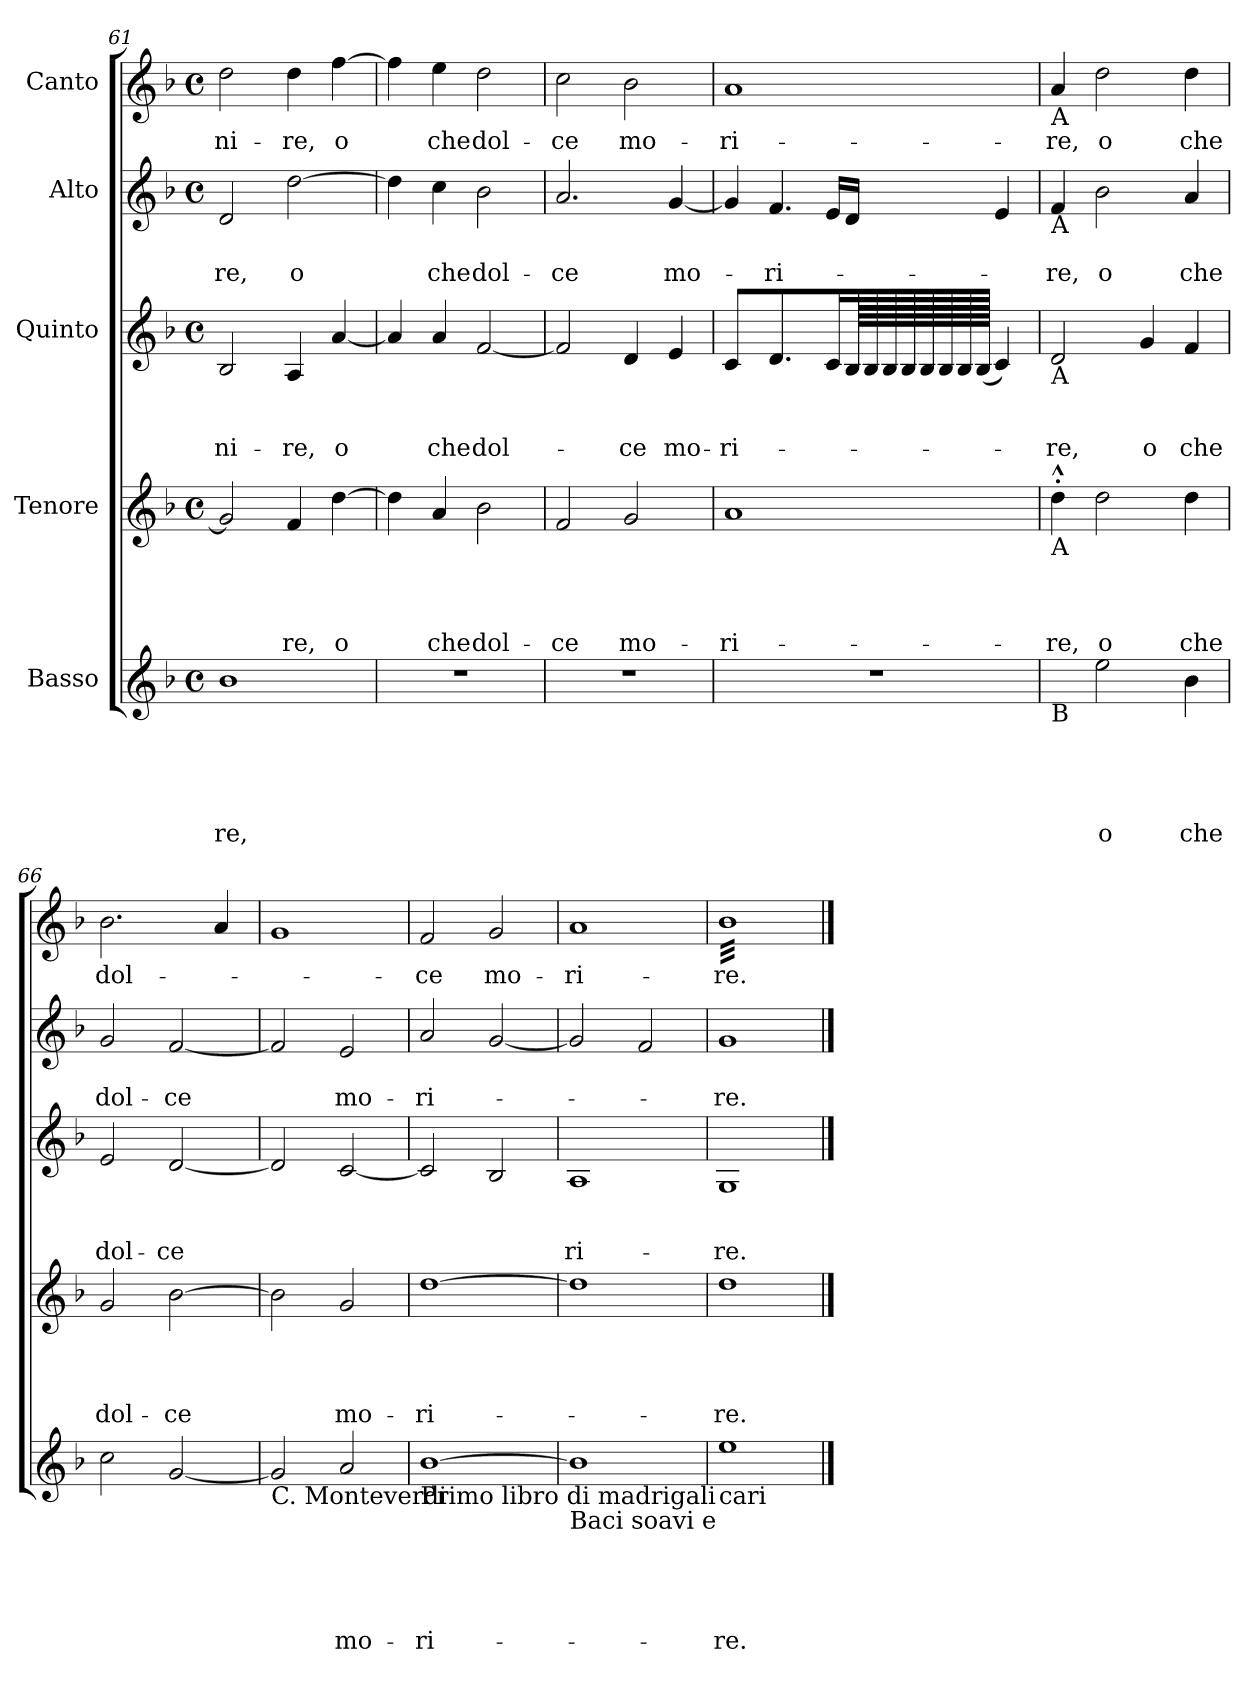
**kern	**text	**text	**text	**text	**text	**kern	**text	**text	**text	**text	**kern	**text	**text	**text	**kern	**text	**text	**kern	**text
*part5	*part5	*part5	*part5	*part5	*part5	*part4	*part4	*part4	*part4	*part4	*part3	*part3	*part3	*part3	*part2	*part2	*part2	*part1	*part1
*staff5	*staff5	*staff5	*staff5	*staff5	*staff5	*staff4	*staff4	*staff4	*staff4	*staff4	*staff3	*staff3	*staff3	*staff3	*staff2	*staff2	*staff2	*staff1	*staff1
*I"Basso	*	*	*	*	*	*I"Tenore	*	*	*	*	*I"Quinto	*	*	*	*I"Alto	*	*	*I"Canto	*
*clefG2	*	*	*	*	*	*clefG2	*	*	*	*	*clefG2	*	*	*	*clefG2	*	*	*clefG2	*
*k[b-]	*	*	*	*	*	*k[b-]	*	*	*	*	*k[b-]	*	*	*	*k[b-]	*	*	*k[b-]	*
*F:	*	*	*	*	*	*F:	*	*	*	*	*F:	*	*	*	*F:	*	*	*F:	*
*M4/4	*	*	*	*	*	*M4/4	*	*	*	*	*M4/4	*	*	*	*M4/4	*	*	*M4/4	*
*met(c)	*	*	*	*	*	*met(c)	*	*	*	*	*met(c)	*	*	*	*met(c)	*	*	*met(c)	*
=61	=61	=61	=61	=61	=61	=61	=61	=61	=61	=61	=61	=61	=61	=61	=61	=61	=61	=61	=61
!	!	!	!	!	!LO:LY:b	!	!	!	!	!	!	!	!	!LO:LY:b	!	!	!LO:LY:b	!	!LO:LY:b
1b-	.	.	.	.	-re,	2g/]	.	.	.	.	2B-/	.	.	-ni-	2d/	.	-re,	2dd\	-ni-
!	!	!	!	!	!	!	!	!	!	!LO:LY:b	!	!	!	!LO:LY:b	!	!	!LO:LY:b	!	!LO:LY:b
.	.	.	.	.	.	4f/	.	.	.	-re,	4A/	.	.	-re,	[>2dd\	.	o	4dd\	-re,
!	!	!	!	!	!	!	!	!	!	!LO:LY:b	!	!	!	!LO:LY:b	!	!	!	!	!LO:LY:b
.	.	.	.	.	.	[>4dd\	.	.	.	o	[<4a/	.	.	o	.	.	.	[>4ff\	o
=62	=62	=62	=62	=62	=62	=62	=62	=62	=62	=62	=62	=62	=62	=62	=62	=62	=62	=62	=62
1r	.	.	.	.	.	4dd\]	.	.	.	.	4a/]	.	.	.	4dd\]	.	.	4ff\]	.
!	!	!	!	!	!	!	!	!	!	!LO:LY:b	!	!	!	!LO:LY:b	!	!	!LO:LY:b	!	!LO:LY:b
.	.	.	.	.	.	4a/	.	.	.	che	4a/	.	.	che	4cc\	.	che	4ee\	che
!	!	!	!	!	!	!	!	!	!	!LO:LY:b	!	!	!	!LO:LY:b	!	!	!LO:LY:b	!	!LO:LY:b
.	.	.	.	.	.	2b-\	.	.	.	dol-	[<2f/	.	.	dol-	2b-\	.	dol-	2dd\	dol-
=63	=63	=63	=63	=63	=63	=63	=63	=63	=63	=63	=63	=63	=63	=63	=63	=63	=63	=63	=63
!	!	!	!	!	!	!	!	!	!	!LO:LY:b	!	!	!	!	!	!	!LO:LY:b	!	!LO:LY:b
1r	.	.	.	.	.	2f/	.	.	.	-ce	2f/]	.	.	.	2.a/	.	-ce	2cc\	-ce
!	!	!	!	!	!	!	!	!	!	!LO:LY:b	!	!	!	!LO:LY:b	!	!	!	!	!LO:LY:b
.	.	.	.	.	.	2g/	.	.	.	mo-	4d/	.	.	-ce	.	.	.	2b-\	mo-
!	!	!	!	!	!	!	!	!	!	!	!	!	!	!LO:LY:b	!	!	!LO:LY:b	!	!
.	.	.	.	.	.	.	.	.	.	.	4e/	.	.	mo-	[<4g/	.	mo-	.	.
=64	=64	=64	=64	=64	=64	=64	=64	=64	=64	=64	=64	=64	=64	=64	=64	=64	=64	=64	=64
!	!	!	!	!	!	!	!	!	!	!LO:LY:b	!	!	!	!LO:LY:b	!	!	!	!	!LO:LY:b
1r	.	.	.	.	.	1a	.	.	.	-ri-	4c/	.	.	-ri-	4g/]	.	.	1a	-ri-
!	!	!	!	!	!	!	!	!	!	!	!	!	!	!	!	!	!LO:LY:b	!	!
.	.	.	.	.	.	.	.	.	.	.	4.d/	.	.	.	4.f/	.	-ri-	.	.
.	.	.	.	.	.	.	.	.	.	.	16c/LL	.	.	.	16e/LL	.	.	.	.
*	*	*	*	*	*	*	*	*	*	*	*tremolo	*	*	*	*	*	*	*	*
.	.	.	.	.	.	.	.	.	.	.	(128B-/	.	.	.	16d/JJ	.	.	.	.
.	.	.	.	.	.	.	.	.	.	.	(128B-/	.	.	.	.	.	.	.	.
.	.	.	.	.	.	.	.	.	.	.	(128B-/	.	.	.	.	.	.	.	.
.	.	.	.	.	.	.	.	.	.	.	(128B-/	.	.	.	.	.	.	.	.
.	.	.	.	.	.	.	.	.	.	.	(128B-/	.	.	.	.	.	.	.	.
.	.	.	.	.	.	.	.	.	.	.	(128B-/	.	.	.	.	.	.	.	.
.	.	.	.	.	.	.	.	.	.	.	(128B-/	.	.	.	.	.	.	.	.
.	.	.	.	.	.	.	.	.	.	.	(128B-/JJJJJ	.	.	.	.	.	.	.	.
*	*	*	*	*	*	*	*	*	*	*	*Xtremolo	*	*	*	*	*	*	*	*
.	.	.	.	.	.	.	.	.	.	.	4c/)	.	.	.	4e/	.	.	.	.
!!LO:PB:g=z
=65	=65	=65	=65	=65	=65	=65	=65	=65	=65	=65	=65	=65	=65	=65	=65	=65	=65	=65	=65
!	!	!	!	!	!	!	!	!	!	!	!	!	!	!	!	!	!	!LO:TX:b:t=A	!
!	!	!	!	!	!	!	!	!	!	!	!	!	!	!	!LO:TX:b:t=A	!	!	!	!
!	!	!	!	!	!	!	!	!	!	!	!LO:TX:b:t=A	!	!	!	!	!	!	!	!
!	!	!	!	!	!	!LO:TX:b:t=A	!	!	!	!	!	!	!	!	!	!	!	!	!
!LO:TX:b:t=B	!	!	!	!	!	!	!	!	!	!	!	!	!	!	!	!	!	!	!
!	!	!	!	!	!	!	!	!	!	!LO:LY:b	!	!	!	!LO:LY:b	!	!	!LO:LY:b	!	!LO:LY:b
4ryy	.	.	.	.	.	4dd^^>'>\	.	.	.	-re,	2d/	.	.	-re,	4f/	.	-re,	4a/	-re,
!	!	!	!	!	!LO:LY:b	!	!	!	!	!LO:LY:b	!	!	!	!	!	!	!LO:LY:b	!	!LO:LY:b
2ee\	.	.	.	.	o	2dd\	.	.	.	o	.	.	.	.	2b-\	.	o	2dd\	o
!	!	!	!	!	!	!	!	!	!	!	!	!	!	!LO:LY:b	!	!	!	!	!
.	.	.	.	.	.	.	.	.	.	.	4g/	.	.	o	.	.	.	.	.
!	!	!	!	!	!LO:LY:b	!	!	!	!	!LO:LY:b	!	!	!	!LO:LY:b	!	!	!LO:LY:b	!	!LO:LY:b
4b-\	.	.	.	.	che	4dd\	.	.	.	che	4f/	.	.	che	4a/	.	che	4dd\	che
=66	=66	=66	=66	=66	=66	=66	=66	=66	=66	=66	=66	=66	=66	=66	=66	=66	=66	=66	=66
!	!	!	!	!	!	!	!	!	!	!LO:LY:b	!	!	!	!LO:LY:b	!	!	!LO:LY:b	!	!LO:LY:b
2cc\	.	.	.	.	.	2g/	.	.	.	dol-	2e/	.	.	dol-	2g/	.	dol-	2.b-\	dol-
!	!	!	!	!	!	!	!	!	!	!LO:LY:b	!	!	!	!LO:LY:b	!	!	!LO:LY:b	!	!
[<2g/	.	.	.	.	.	[>2b-\	.	.	.	-ce	[<2d/	.	.	-ce	[<2f/	.	-ce	.	.
.	.	.	.	.	.	.	.	.	.	.	.	.	.	.	.	.	.	4a/	.
=67	=67	=67	=67	=67	=67	=67	=67	=67	=67	=67	=67	=67	=67	=67	=67	=67	=67	=67	=67
!LO:TX:b:t=C. Monteverdi	!	!	!	!	!	!	!	!	!	!	!	!	!	!	!	!	!	!	!
2g/]	.	.	.	.	.	2b-\]	.	.	.	.	2d/]	.	.	.	2f/]	.	.	1g	.
!	!	!	!	!	!LO:LY:b	!	!	!	!	!LO:LY:b	!	!	!	!	!	!	!LO:LY:b	!	!
2a/	.	.	.	.	mo-	2g/	.	.	.	mo-	[<2c/	.	.	.	2e/	.	mo-	.	.
=68	=68	=68	=68	=68	=68	=68	=68	=68	=68	=68	=68	=68	=68	=68	=68	=68	=68	=68	=68
!LO:TX:b:t=Primo libro di madrigali	!	!	!	!	!	!	!	!	!	!	!	!	!	!	!	!	!	!	!
!	!	!	!	!	!LO:LY:b	!	!	!	!	!LO:LY:b	!	!	!	!	!	!	!LO:LY:b	!	!LO:LY:b
[>1b-	.	.	.	.	-ri-	[>1dd	.	.	.	-ri-	2c/]	.	.	.	2a/	.	-ri-	2f/	-ce
!	!	!	!	!	!	!	!	!	!	!	!	!	!	!	!	!	!	!	!LO:LY:b
.	.	.	.	.	.	.	.	.	.	.	2B-/	.	.	.	[<2g/	.	.	2g/	mo-
=69	=69	=69	=69	=69	=69	=69	=69	=69	=69	=69	=69	=69	=69	=69	=69	=69	=69	=69	=69
!LO:TX:b:t=Baci soavi e	!	!	!	!	!	!	!	!	!	!	!	!	!	!	!	!	!	!	!
!	!	!	!	!	!	!	!	!	!	!	!	!	!	!LO:LY:b	!	!	!	!	!LO:LY:b
1b-]	.	.	.	.	.	1dd]	.	.	.	.	1A	.	.	ri-	2g/]	.	.	1a	-ri-
.	.	.	.	.	.	.	.	.	.	.	.	.	.	.	2f/	.	.	.	.
=70	=70	=70	=70	=70	=70	=70	=70	=70	=70	=70	=70	=70	=70	=70	=70	=70	=70	=70	=70
!LO:TX:b:t=cari	!	!	!	!	!	!	!	!	!	!	!	!	!	!	!	!	!	!	!
!	!	!	!	!	!LO:LY:b	!	!	!	!	!LO:LY:b	!	!	!	!LO:LY:b	!	!	!LO:LY:b	!	!LO:LY:b
*	*	*	*	*	*	*	*	*	*	*	*	*	*	*	*	*	*	*tremolo	*
1ee	.	.	.	.	-re.	1dd	.	.	.	-re.	1G	.	.	-re.	1g	.	-re.	32b-LLL	-re.
.	.	.	.	.	.	.	.	.	.	.	.	.	.	.	.	.	.	32b-	.
.	.	.	.	.	.	.	.	.	.	.	.	.	.	.	.	.	.	32b-	.
.	.	.	.	.	.	.	.	.	.	.	.	.	.	.	.	.	.	32b-	.
.	.	.	.	.	.	.	.	.	.	.	.	.	.	.	.	.	.	32b-	.
.	.	.	.	.	.	.	.	.	.	.	.	.	.	.	.	.	.	32b-	.
.	.	.	.	.	.	.	.	.	.	.	.	.	.	.	.	.	.	32b-	.
.	.	.	.	.	.	.	.	.	.	.	.	.	.	.	.	.	.	32b-	.
.	.	.	.	.	.	.	.	.	.	.	.	.	.	.	.	.	.	32b-	.
.	.	.	.	.	.	.	.	.	.	.	.	.	.	.	.	.	.	32b-	.
.	.	.	.	.	.	.	.	.	.	.	.	.	.	.	.	.	.	32b-	.
.	.	.	.	.	.	.	.	.	.	.	.	.	.	.	.	.	.	32b-	.
.	.	.	.	.	.	.	.	.	.	.	.	.	.	.	.	.	.	32b-	.
.	.	.	.	.	.	.	.	.	.	.	.	.	.	.	.	.	.	32b-	.
.	.	.	.	.	.	.	.	.	.	.	.	.	.	.	.	.	.	32b-	.
.	.	.	.	.	.	.	.	.	.	.	.	.	.	.	.	.	.	32b-	.
.	.	.	.	.	.	.	.	.	.	.	.	.	.	.	.	.	.	32b-	.
.	.	.	.	.	.	.	.	.	.	.	.	.	.	.	.	.	.	32b-	.
.	.	.	.	.	.	.	.	.	.	.	.	.	.	.	.	.	.	32b-	.
.	.	.	.	.	.	.	.	.	.	.	.	.	.	.	.	.	.	32b-	.
.	.	.	.	.	.	.	.	.	.	.	.	.	.	.	.	.	.	32b-	.
.	.	.	.	.	.	.	.	.	.	.	.	.	.	.	.	.	.	32b-	.
.	.	.	.	.	.	.	.	.	.	.	.	.	.	.	.	.	.	32b-	.
.	.	.	.	.	.	.	.	.	.	.	.	.	.	.	.	.	.	32b-	.
.	.	.	.	.	.	.	.	.	.	.	.	.	.	.	.	.	.	32b-	.
.	.	.	.	.	.	.	.	.	.	.	.	.	.	.	.	.	.	32b-	.
.	.	.	.	.	.	.	.	.	.	.	.	.	.	.	.	.	.	32b-	.
.	.	.	.	.	.	.	.	.	.	.	.	.	.	.	.	.	.	32b-	.
.	.	.	.	.	.	.	.	.	.	.	.	.	.	.	.	.	.	32b-	.
.	.	.	.	.	.	.	.	.	.	.	.	.	.	.	.	.	.	32b-	.
.	.	.	.	.	.	.	.	.	.	.	.	.	.	.	.	.	.	32b-	.
.	.	.	.	.	.	.	.	.	.	.	.	.	.	.	.	.	.	32b-JJJ	.
*	*	*	*	*	*	*	*	*	*	*	*	*	*	*	*	*	*	*Xtremolo	*
==	==	==	==	==	==	==	==	==	==	==	==	==	==	==	==	==	==	==	==
*-	*-	*-	*-	*-	*-	*-	*-	*-	*-	*-	*-	*-	*-	*-	*-	*-	*-	*-	*-
